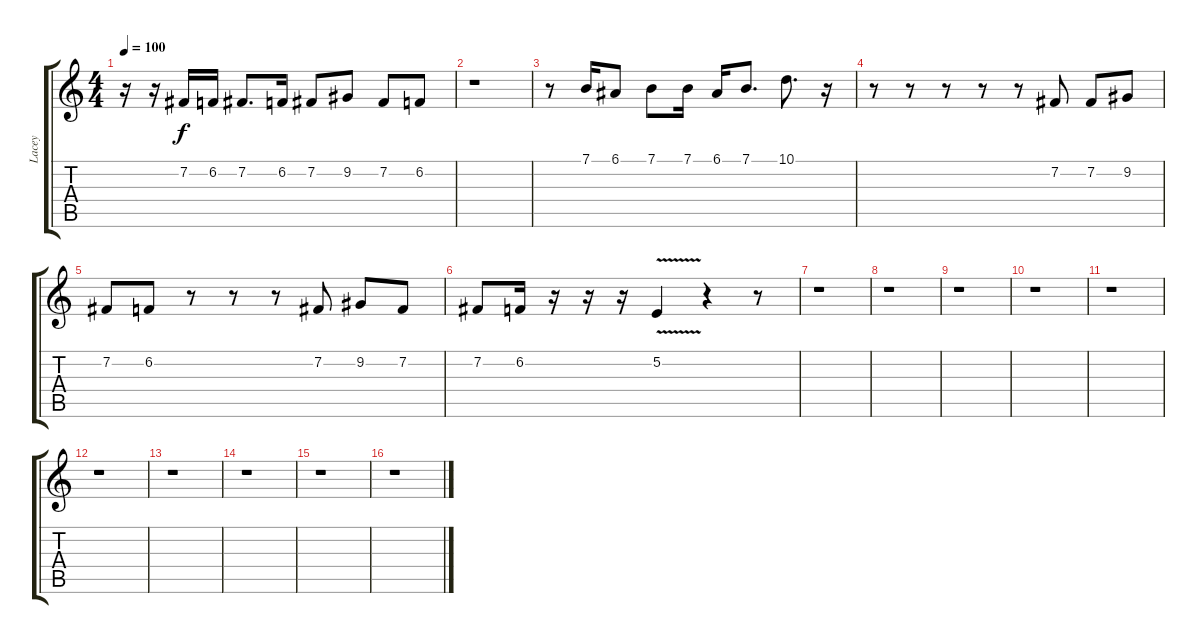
\track ("Lacey" "Lacey") {instrument clarinet}
\staff {score tabs}
\tuning (E4 B3 G3 D3 A2 E2) {hide}
\ts (4 4)
\tempo 100
\clef g2
\ks c
r.16{dy f} r.16 7.2.16 6.2.16 7.2.8{d} 6.2.16 7.2.8 9.2.8 7.2.8 6.2.8 |
r.1 |
r.8 7.1.16 6.1.8 7.1.8 7.1.16 6.1.16 7.1.8{d} 10.1.8{d} r.16 |
r.8 r.8 r.8 r.8 r.8 7.2.8 7.2.8 9.2.8 |
7.2.8 6.2.8 r.8 r.8 r.8 7.2.8 9.2.8 7.2.8 |
7.2.8 6.2.16 r.16 r.16 r.16 5.2{v}.4 r.4 r.8 |
r.1 |
r.1 |
r.1 |
r.1 |
r.1 |
r.1 |
r.1 |
r.1 |
r.1 |
r.1
